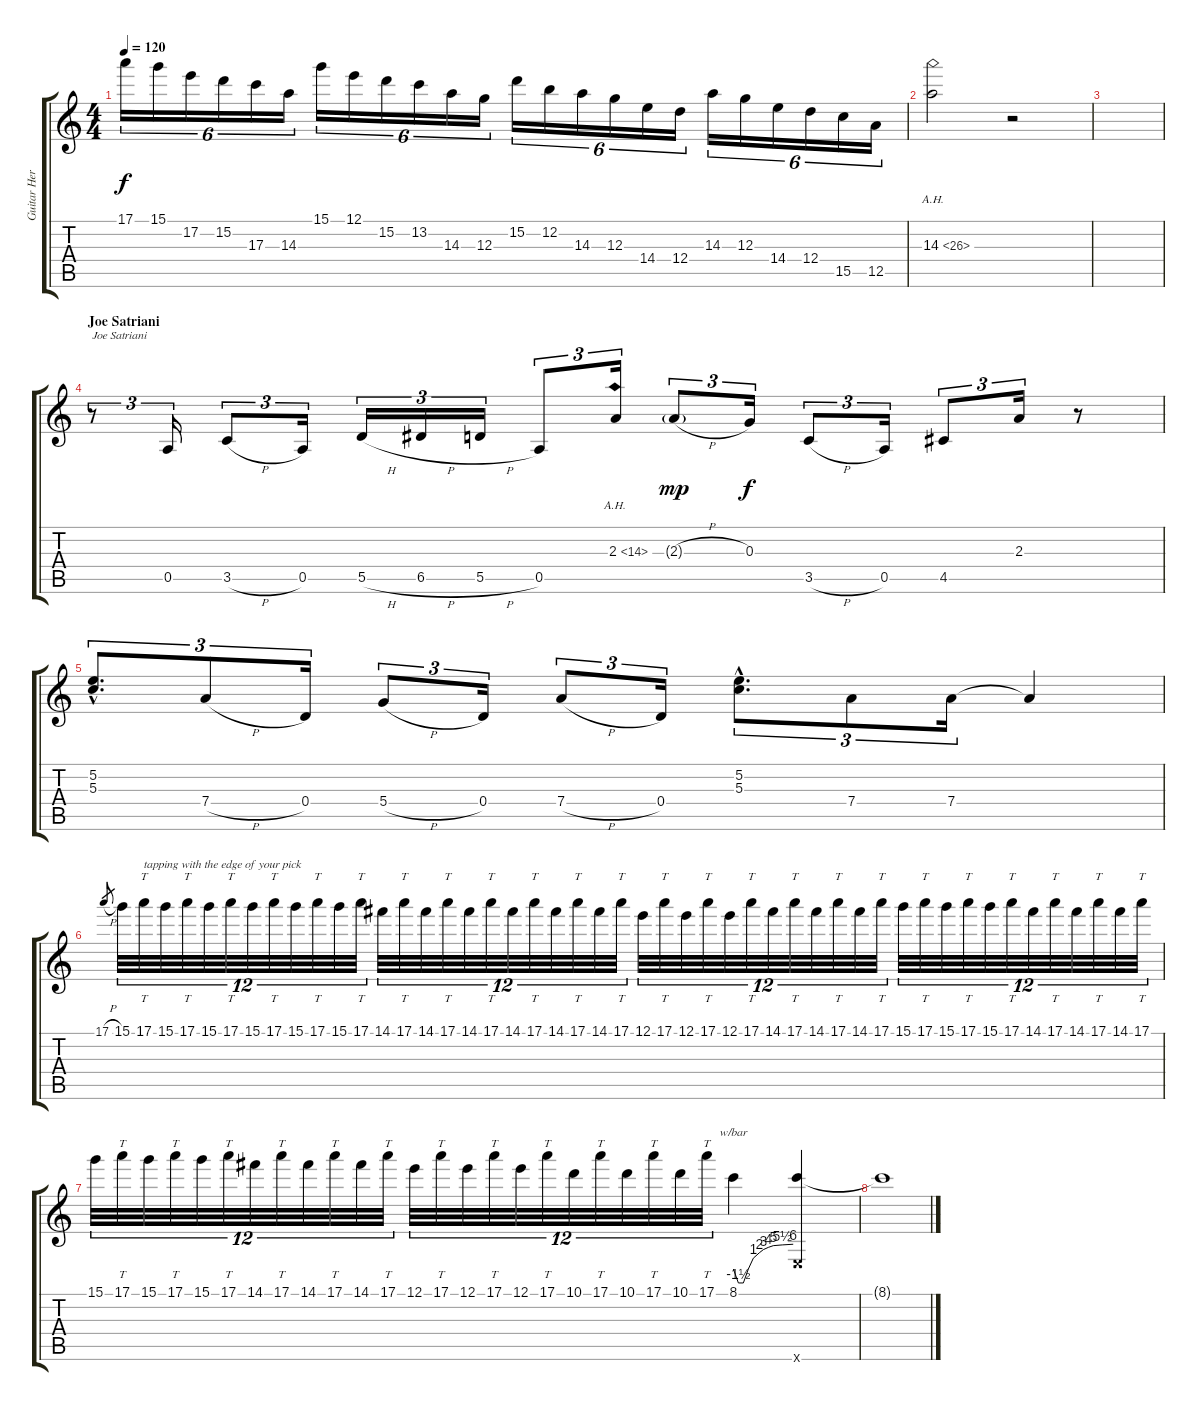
\track ("Guitar Heros" "Guitar Her") {instrument overdrivenguitar}
\staff {score tabs}
\tuning (E4 B3 G3 D3 A2 E2) {hide}
\ts (4 4)
\tempo 120
\clef g2
\ks c
17.1.16{tu (6 4) dy f} 15.1.16{tu (6 4)} 17.2.16{tu (6 4)} 15.2.16{tu (6 4)} 17.3.16{tu (6 4)} 14.3.16{tu (6 4)} 15.1.16{tu (6 4)} 12.1.16{tu (6 4)} 15.2.16{tu (6 4)} 13.2.16{tu (6 4)} 14.3.16{tu (6 4)} 12.3.16{tu (6 4)} 15.2.16{tu (6 4)} 12.2.16{tu (6 4)} 14.3.16{tu (6 4)} 12.3.16{tu (6 4)} 14.4.16{tu (6 4)} 12.4.16{tu (6 4)} 14.3.16{tu (6 4)} 12.3.16{tu (6 4)} 14.4.16{tu (6 4)} 12.4.16{tu (6 4)} 15.5.16{tu (6 4)} 12.5.16{tu (6 4)} |
14.3{ah 12}.2 r.2 |
|
\section ("" "Joe Satriani")
r.8{tu (3 2) txt "Joe Satriani"} 0.5.16{tu (3 2)} 3.5{h}.8{tu (3 2)} 0.5.16{tu (3 2)} 5.5{h}.16{tu (3 2)} 6.5{h}.16{tu (3 2)} 5.5{h}.16{tu (3 2)} 0.5.8{tu (3 2)} 2.3{ah 12}.16{tu (3 2)} 2.3{h g}.8{tu (3 2) dy mp} 0.3.16{tu (3 2) dy f} 3.5{h}.8{tu (3 2)} 0.5.16{tu (3 2)} 4.5.8{tu (3 2)} 2.3.16{tu (3 2)} r.8 |
(5.2{hac} 5.3{hac}).8{d tu (3 2)} 7.4{h}.8{tu (3 2)} 0.4.16{tu (3 2)} 5.4{h}.8{tu (3 2)} 0.4.16{tu (3 2)} 7.4{h}.8{tu (3 2)} 0.4.16{tu (3 2)} (5.2{hac} 5.3{hac}).8{d tu (3 2)} 7.4.8{tu (3 2)} 7.4.16{tu (3 2)} 7.4{t}.4 |
17.1{h}.8{gr} 15.1.32{tu (12 8)} 17.1.32{tt tu (12 8) txt "tapping with the edge of your pick"} 15.1.32{tu (12 8)} 17.1.32{tt tu (12 8)} 15.1.32{tu (12 8)} 17.1.32{tt tu (12 8)} 15.1.32{tu (12 8)} 17.1.32{tt tu (12 8)} 15.1.32{tu (12 8)} 17.1.32{tt tu (12 8)} 15.1.32{tu (12 8)} 17.1.32{tt tu (12 8)} 14.1.32{tu (12 8)} 17.1.32{tt tu (12 8)} 14.1.32{tu (12 8)} 17.1.32{tt tu (12 8)} 14.1.32{tu (12 8)} 17.1.32{tt tu (12 8)} 14.1.32{tu (12 8)} 17.1.32{tt tu (12 8)} 14.1.32{tu (12 8)} 17.1.32{tt tu (12 8)} 14.1.32{tu (12 8)} 17.1.32{tt tu (12 8)} 12.1.32{tu (12 8)} 17.1.32{tt tu (12 8)} 12.1.32{tu (12 8)} 17.1.32{tt tu (12 8)} 12.1.32{tu (12 8)} 17.1.32{tt tu (12 8)} 14.1.32{tu (12 8)} 17.1.32{tt tu (12 8)} 14.1.32{tu (12 8)} 17.1.32{tt tu (12 8)} 14.1.32{tu (12 8)} 17.1.32{tt tu (12 8)} 15.1.32{tu (12 8)} 17.1.32{tt tu (12 8)} 15.1.32{tu (12 8)} 17.1.32{tt tu (12 8)} 15.1.32{tu (12 8)} 17.1.32{tt tu (12 8)} 14.1.32{tu (12 8)} 17.1.32{tt tu (12 8)} 14.1.32{tu (12 8)} 17.1.32{tt tu (12 8)} 14.1.32{tu (12 8)} 17.1.32{tt tu (12 8)} |
15.1.32{tu (12 8)} 17.1.32{tt tu (12 8)} 15.1.32{tu (12 8)} 17.1.32{tt tu (12 8)} 15.1.32{tu (12 8)} 17.1.32{tt tu (12 8)} 14.1.32{tu (12 8)} 17.1.32{tt tu (12 8)} 14.1.32{tu (12 8)} 17.1.32{tt tu (12 8)} 14.1.32{tu (12 8)} 17.1.32{tt tu (12 8)} 12.1.32{tu (12 8)} 17.1.32{tt tu (12 8)} 12.1.32{tu (12 8)} 17.1.32{tt tu (12 8)} 12.1.32{tu (12 8)} 17.1.32{tt tu (12 8)} 10.1.32{tu (12 8)} 17.1.32{tt tu (12 8)} 10.1.32{tu (12 8)} 17.1.32{tt tu (12 8)} 10.1.32{tu (12 8)} 17.1.32{tt tu (12 8)} 8.1.4{tbe (custom default 0 0 5 -6 10 -6 15 0 20 4 26 8 30 12 35 16 40 20 49 22 60 24)} (8.1{t} 0.6{x}).4 |
8.1{t}.1
